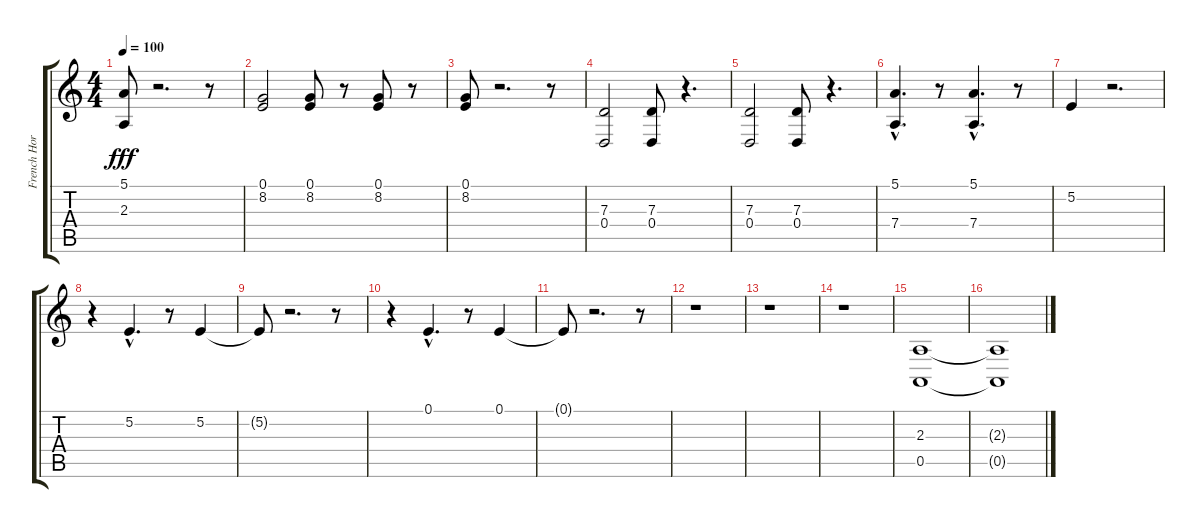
\track ("French Horn" "French Hor") {instrument frenchhorn}
\staff {score tabs}
\tuning (E4 B3 G3 D3 A2 E2) {hide}
\ts (4 4)
\tempo 100
\clef g2
\ks c
(5.1 2.3).8{dy fff} r.2{d} r.8 |
(0.1 8.2).2 (0.1 8.2).8 r.8 (0.1 8.2).8 r.8 |
(0.1 8.2).8 r.2{d} r.8 |
(7.3 0.4).2 (7.3 0.4).8 r.4{d} |
(7.3 0.4).2 (7.3 0.4).8 r.4{d} |
(5.1{hac} 7.4{hac}).4{d} r.8 (5.1{hac} 7.4{hac}).4{d} r.8 |
5.2.4 r.2{d} |
r.4 5.2{hac}.4{d} r.8 5.2.4 |
5.2{t}.8 r.2{d} r.8 |
r.4 0.1{hac}.4{d} r.8 0.1.4 |
0.1{t}.8 r.2{d} r.8 |
r.1 |
r.1 |
r.1 |
(2.3 0.5).1 |
(2.3{t} 0.5{t}).1
